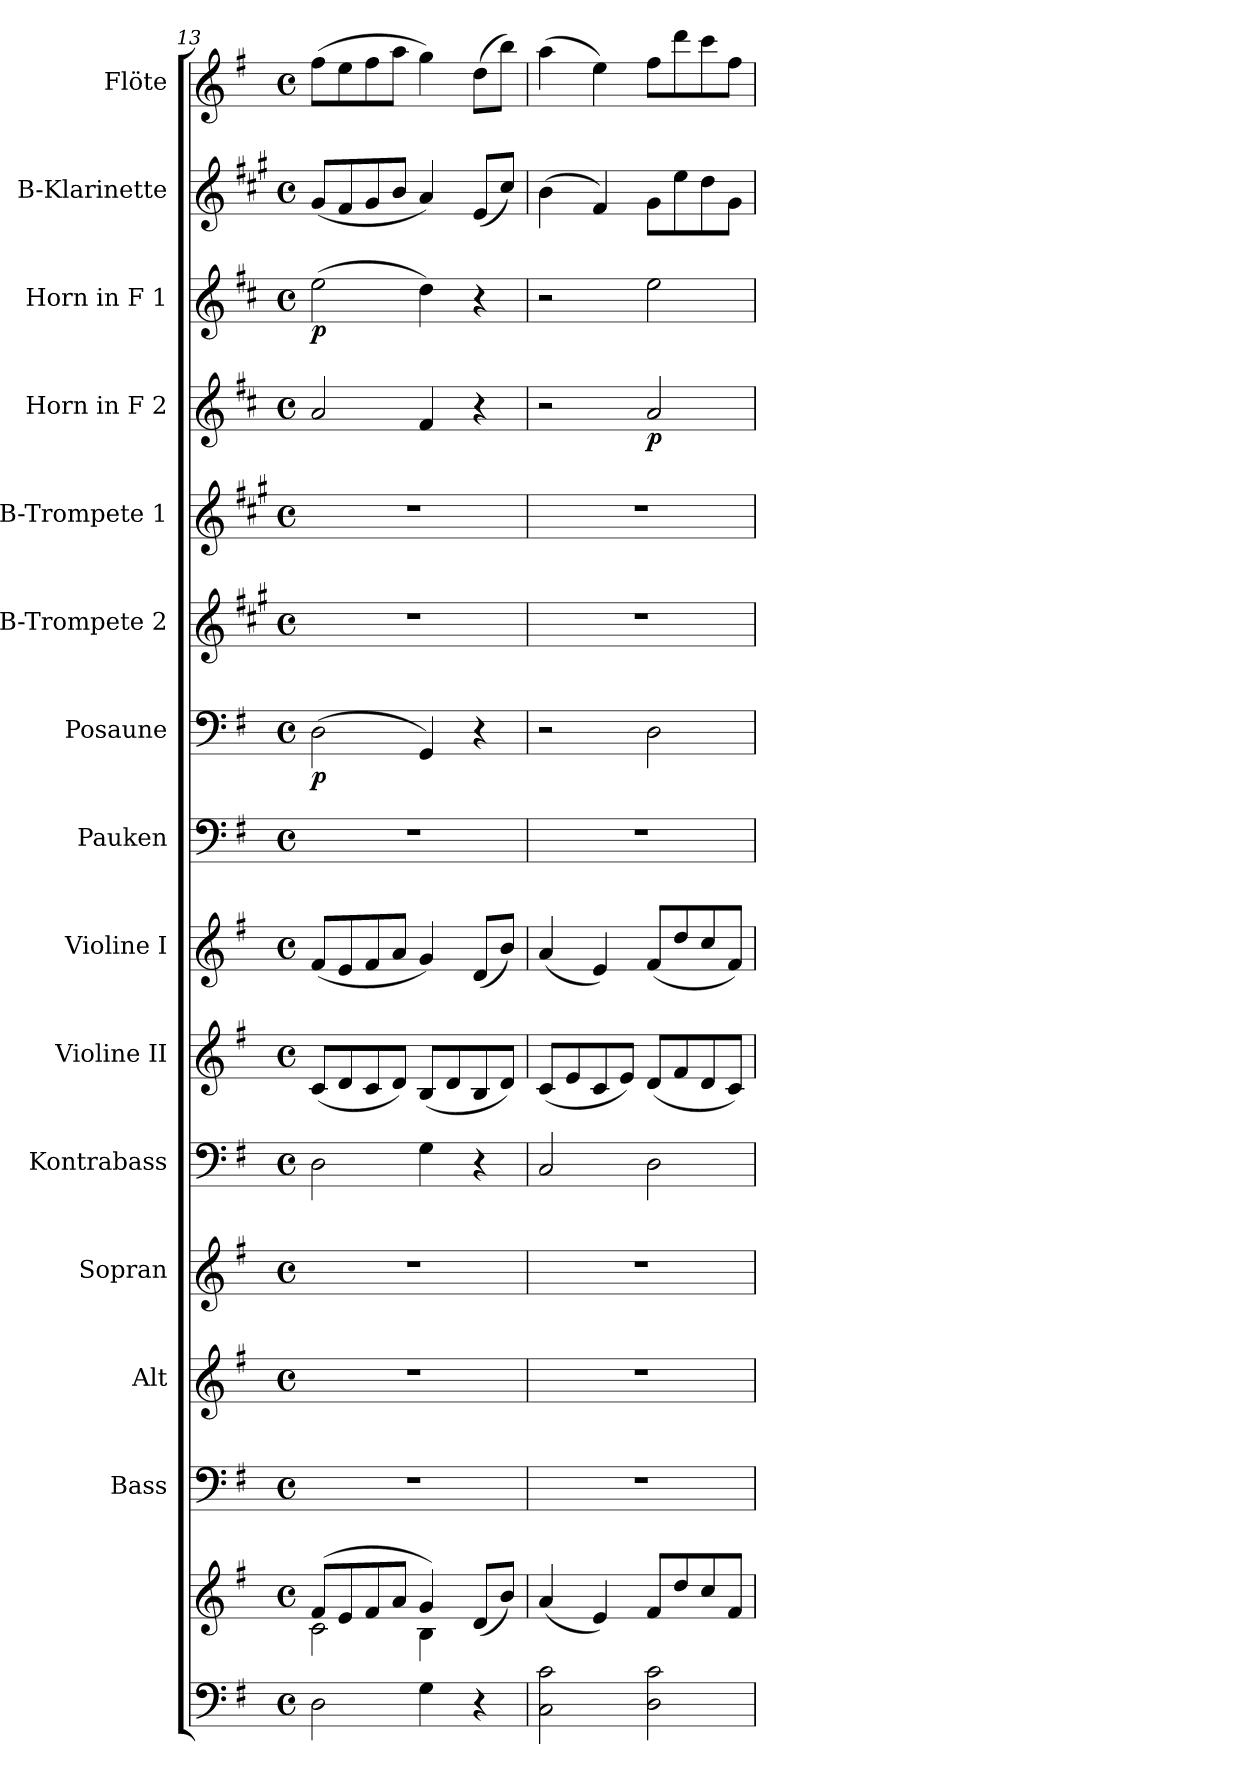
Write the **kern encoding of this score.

**kern	**kern	**kern	**kern	**kern	**kern	**kern	**kern	**kern	**kern	**dynam	**kern	**kern	**kern	**dynam	**kern	**dynam	**kern	**kern
*part15	*part15	*part14	*part13	*part12	*part11	*part10	*part9	*part8	*part7	*part7	*part6	*part5	*part4	*part4	*part3	*part3	*part2	*part1
*staff16	*staff15	*staff14	*staff13	*staff12	*staff11	*staff10	*staff9	*staff8	*staff7	*staff7	*staff6	*staff5	*staff4	*staff4	*staff3	*staff3	*staff2	*staff1
*	*	*I"Bass	*I"Alt	*I"Sopran	*I"Kontrabass	*I"Violine II	*I"Violine I	*I"Pauken	*I"Posaune	*	*I"B-Trompete 2	*I"B-Trompete 1	*I"Horn in F 2	*	*I"Horn in F 1	*	*I"B-Klarinette	*I"Flöte
*	*	*I'B.	*I'A.	*I'S.	*I'Kb.	*I'Vl. II	*I'Vl. I	*I'Pk.	*I'Pos.	*	*I'B Trp. 2	*I'B Trp. 1	*	*	*	*	*I'B Kl.	*I'Fl.
*clefF4	*clefG2	*clefF4	*clefG2	*clefG2	*clefF4	*clefG2	*clefG2	*clefF4	*clefF4	*	*clefG2	*clefG2	*clefG2	*	*clefG2	*	*clefG2	*clefG2
*	*	*	*	*	*ITrd7c12	*	*	*	*	*	*ITrd1c2	*ITrd1c2	*ITrd4c7	*	*ITrd4c7	*	*ITrd1c2	*
*k[f#]	*k[f#]	*k[f#]	*k[f#]	*k[f#]	*k[f#]	*k[f#]	*k[f#]	*k[f#]	*k[f#]	*	*k[f#]	*k[f#]	*k[f#]	*	*k[f#]	*	*k[f#]	*k[f#]
*G:	*G:	*G:	*G:	*G:	*G:	*G:	*G:	*G:	*G:	*	*G:	*G:	*G:	*	*G:	*	*G:	*G:
*M4/4	*M4/4	*M4/4	*M4/4	*M4/4	*M4/4	*M4/4	*M4/4	*M4/4	*M4/4	*	*M4/4	*M4/4	*M4/4	*	*M4/4	*	*M4/4	*M4/4
*met(c)	*met(c)	*met(c)	*met(c)	*met(c)	*met(c)	*met(c)	*met(c)	*met(c)	*met(c)	*	*met(c)	*met(c)	*met(c)	*	*met(c)	*	*met(c)	*met(c)
=13	=13	=13	=13	=13	=13	=13	=13	=13	=13	=13	=13	=13	=13	=13	=13	=13	=13	=13
*	*^	*	*	*	*	*	*	*	*	*	*	*	*	*	*	*	*	*
!	!	!	!	!	!	!	!	!	!	!	!LO:DY:b	!	!	!	!	!	!LO:DY:b	!	!
2D\	(>8f#/L	2c\	1r	1r	1r	2DD\	(<8c/L	(<8f#/L	1r	(>2D\	p	1r	1r	2d/	.	(>2a\	p	(<8f#/L	(>8ff#\L
.	8e/	.	.	.	.	.	8d/	8e/	.	.	.	.	.	.	.	.	.	8e/	8ee\
.	8f#/	.	.	.	.	.	8c/	8f#/	.	.	.	.	.	.	.	.	.	8f#/	8ff#\
.	8a/J	.	.	.	.	.	8d/J)	8a/J	.	.	.	.	.	.	.	.	.	8a/J	8aa\J
4G\	4g/)	4B\	.	.	.	4GG\	(<8B/L	4g/)	.	4GG/)	.	.	.	4B/	.	4g\)	.	4g/)	4gg\)
.	.	.	.	.	.	.	8d/	.	.	.	.	.	.	.	.	.	.	.	.
4r	(<8d/L	4ryy	.	.	.	4r	8B/	(<8d/L	.	4r	.	.	.	4r	.	4r	.	(<8d/L	(>8dd\L
.	8b/J)	.	.	.	.	.	8d/J)	8b/J)	.	.	.	.	.	.	.	.	.	8b/J)	8bb\J)
*	*v	*v	*	*	*	*	*	*	*	*	*	*	*	*	*	*	*	*	*
=14	=14	=14	=14	=14	=14	=14	=14	=14	=14	=14	=14	=14	=14	=14	=14	=14	=14	=14
2C\ 2c\	(<4a/	1r	1r	1r	2CC/	(<8c/L	(<4a/	1r	2r	.	1r	1r	2r	.	2r	.	(>4a\	(>4aa\
.	.	.	.	.	.	8e/	.	.	.	.	.	.	.	.	.	.	.	.
.	4e/)	.	.	.	.	8c/	4e/)	.	.	.	.	.	.	.	.	.	4e/)	4ee\)
.	.	.	.	.	.	8e/J)	.	.	.	.	.	.	.	.	.	.	.	.
!	!	!	!	!	!	!	!	!	!	!	!	!	!	!LO:DY:b	!	!	!	!
2D\ 2c\	8f#/L	.	.	.	2DD\	(<8d/L	(<8f#/L	.	2D\	.	.	.	2d/	p	2a\	.	8f#\L	8ff#\L
.	8dd/	.	.	.	.	8f#/	8dd/	.	.	.	.	.	.	.	.	.	8dd\	8ddd\
.	8cc/	.	.	.	.	8d/	8cc/	.	.	.	.	.	.	.	.	.	8cc\	8ccc\
.	8f#/J	.	.	.	.	8c/J)	8f#/J)	.	.	.	.	.	.	.	.	.	8f#\J	8ff#\J
=	=	=	=	=	=	=	=	=	=	=	=	=	=	=	=	=	=	=
*-	*-	*-	*-	*-	*-	*-	*-	*-	*-	*-	*-	*-	*-	*-	*-	*-	*-	*-
